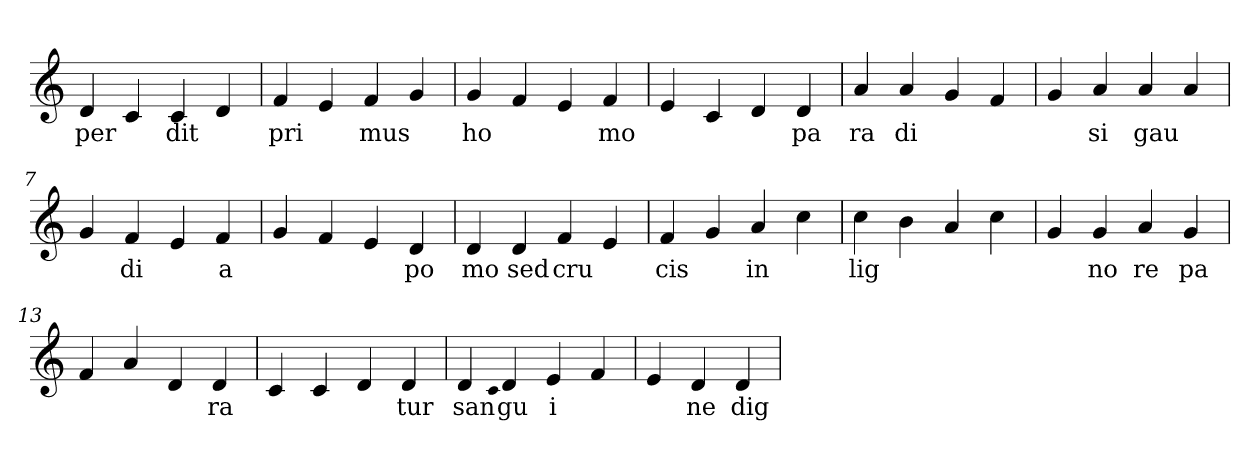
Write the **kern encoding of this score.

**kern	**text
*part1	*part1
*staff1	*staff1
*clefG2	*
=1	=1
4d	per
4c	.
4c	dit
4d	.
=2	=2
4f	pri
4e	.
4f	mus
4g	.
=3	=3
4g	ho
4f	.
4e	.
4f	mo
=4	=4
4e	.
4c	.
4d	.
4d	pa
=5	=5
4a	ra
4a	di
4g	.
4f	.
=6	=6
4g	.
4a	si
4a	gau
4a	.
=7	=7
4g	.
4f	di
4e	.
4f	a
=8	=8
4g	.
4f	.
4e	.
4d	po
=9	=9
4d	mo
4d	sed
4f	cru
4e	.
=10	=10
4f	cis
4g	.
4a	in
4cc	.
=11	=11
4cc	lig
4b	.
4a	.
4cc	.
=12	=12
4g	.
4g	no
4a	re
4g	pa
=13	=13
4f	.
4a	.
4d	.
4d	ra
=14	=14
4c	.
4c	.
4d	.
4d	tur
=15	=15
4d	san
qqc	.
4d	gu
4e	i
4f	.
=16	=16
4e	.
4d	ne
4d	dig
=	=
*-	*-
